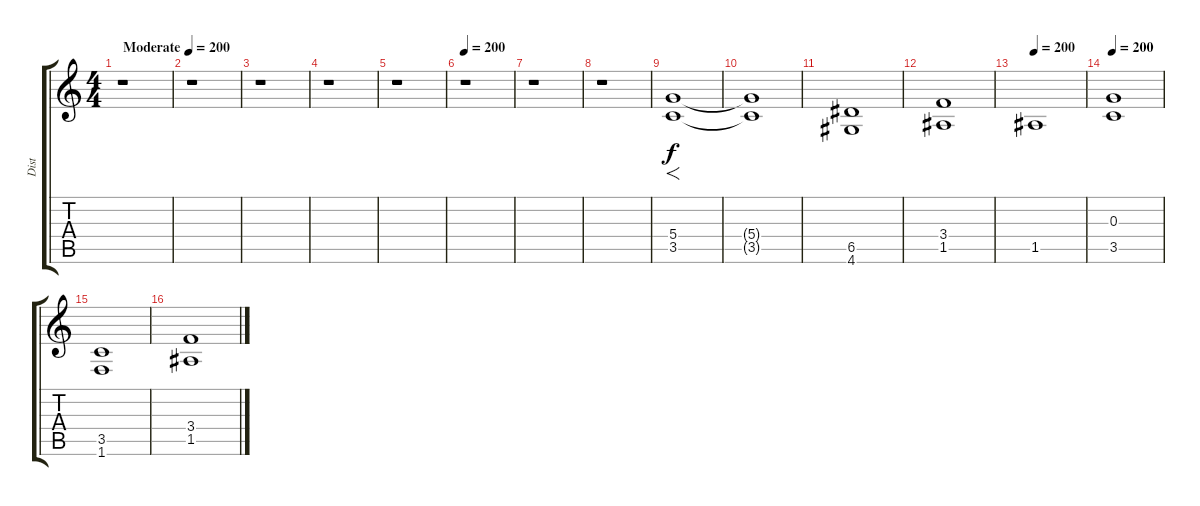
\track ("Dist" "Dist") {instrument overdrivenguitar}
\staff {score tabs}
\tuning (E4 B3 G3 D3 A2 E2) {hide}
\ts (4 4)
\tempo (200 "Moderate")
\clef g2
\ks c
r.1{dy f instrument overdrivenguitar} |
r.1 |
r.1 |
r.1 |
r.1 |
\tempo 200
r.1 |
r.1 |
r.1 |
(5.4 3.5).1{f} |
(5.4{t} 3.5{t}).1 |
(6.5 4.6).1 |
(3.4 1.5).1 |
\tempo 200
1.5.1 |
\tempo 200
(0.3 3.5).1 |
(3.5 1.6).1 |
(3.4 1.5).1
